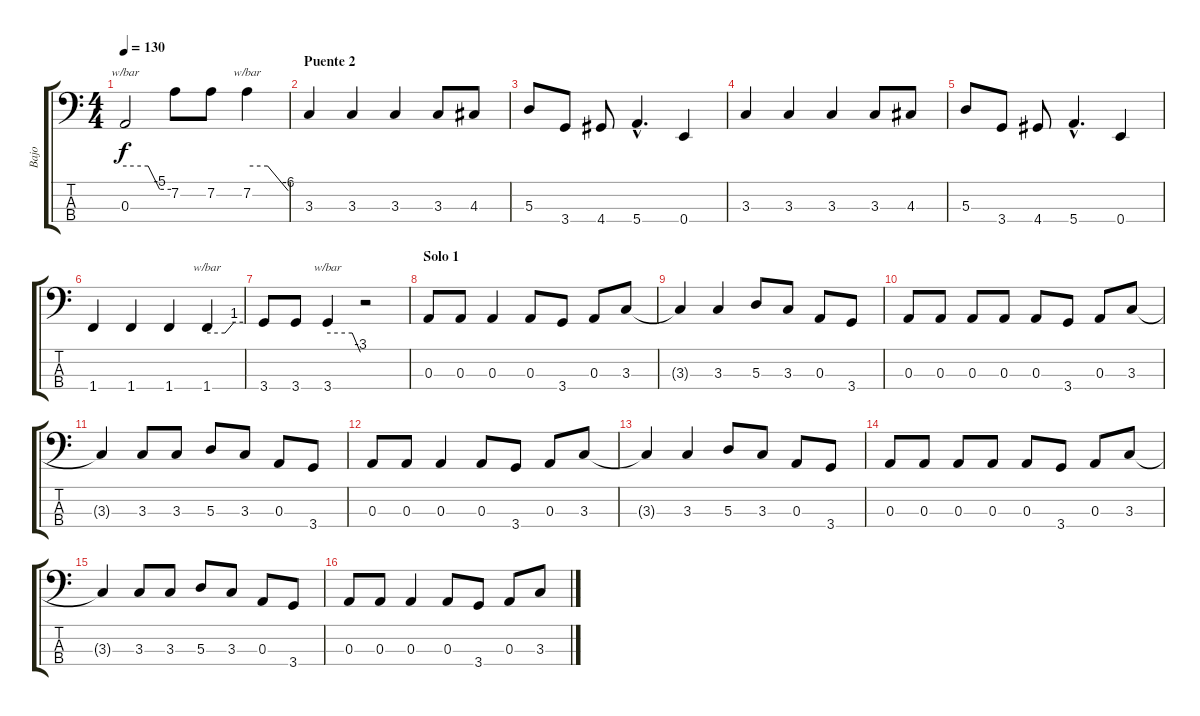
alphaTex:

\track ("Bajo" "Bajo") {instrument electricbasspick}
\staff {score tabs}
\tuning (G2 D2 A1 E1) {hide}
\ts (4 4)
\tempo 130
\clef f4
\ks c
0.3.2{tbe (custom default 0 0 30 0 45 -20 60 -20) dy f} 7.2.8 7.2.8 7.2.4{tbe (custom default 0 0 30 0 60 -24)} |
\section ("" "Puente 2")
3.3.4 3.3.4 3.3.4 3.3.8 4.3.8 |
5.3.8 3.4.8 4.4.8 5.4{hac}.4{d} 0.4.4 |
3.3.4 3.3.4 3.3.4 3.3.8 4.3.8 |
5.3.8 3.4.8 4.4.8 5.4{hac}.4{d} 0.4.4 |
1.4.4 1.4.4 1.4.4 1.4.4{tbe (custom default 0 0 30 0 45 4 60 4)} |
3.4.8 3.4.8 3.4.4{tbe (custom default 0 0 45 0 60 -12)} r.2 |
\section ("" "Solo 1")
0.3.8 0.3.8 0.3.4 0.3.8 3.4.8 0.3.8 3.3.8 |
3.3{t}.4 3.3.4 5.3.8 3.3.8 0.3.8 3.4.8 |
0.3.8 0.3.8 0.3.8 0.3.8 0.3.8 3.4.8 0.3.8 3.3.8 |
3.3{t}.4 3.3.8 3.3.8 5.3.8 3.3.8 0.3.8 3.4.8 |
0.3.8 0.3.8 0.3.4 0.3.8 3.4.8 0.3.8 3.3.8 |
3.3{t}.4 3.3.4 5.3.8 3.3.8 0.3.8 3.4.8 |
0.3.8 0.3.8 0.3.8 0.3.8 0.3.8 3.4.8 0.3.8 3.3.8 |
3.3{t}.4 3.3.8 3.3.8 5.3.8 3.3.8 0.3.8 3.4.8 |
0.3.8 0.3.8 0.3.4 0.3.8 3.4.8 0.3.8 3.3.8
